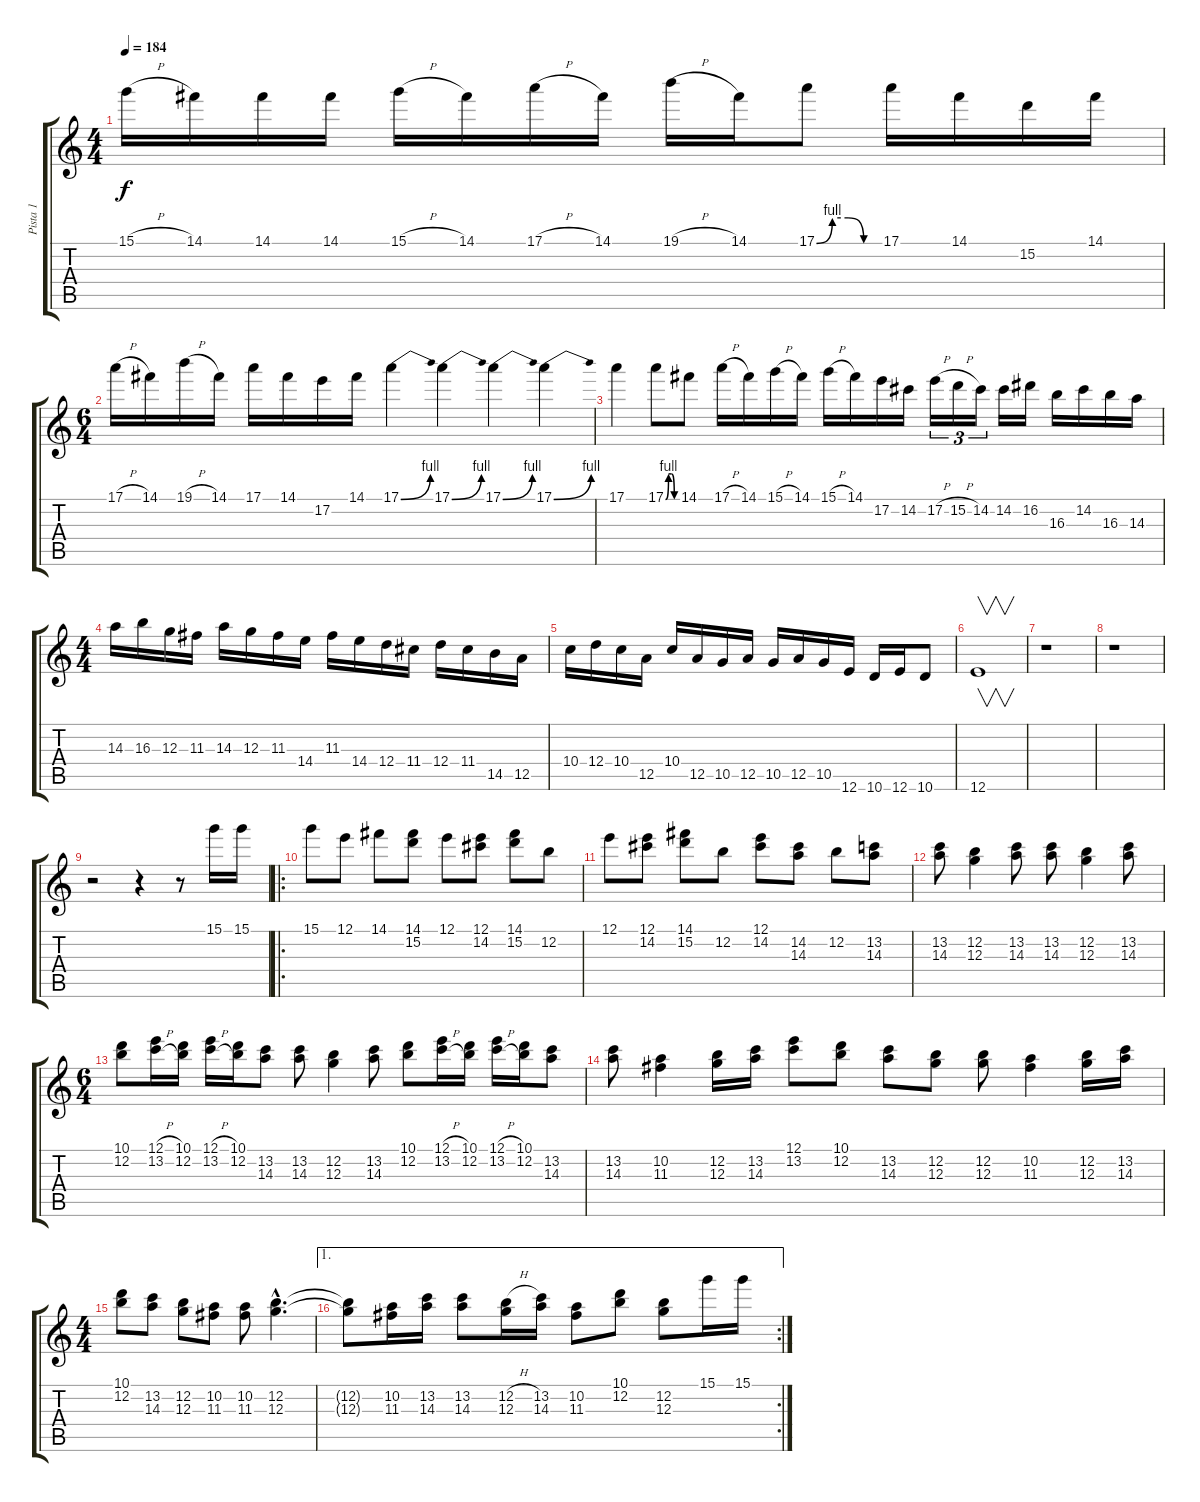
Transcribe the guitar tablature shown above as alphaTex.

\track ("Pista 1" "Pista 1") {instrument overdrivenguitar}
\staff {score tabs}
\tuning (E4 B3 G3 D3 A2 E2) {hide}
\ts (4 4)
\tempo 184
\clef g2
\ks c
15.1{h}.16{dy f} 14.1.16 14.1.16 14.1.16 15.1{h}.16 14.1.16 17.1{h}.16 14.1.16 19.1{h}.16 14.1.16 17.1{be (custom 0 0 15 4 30 4 45 0 60 0)}.8 17.1.16 14.1.16 15.2.16 14.1.16 |
\ts (6 4)
17.1{h}.16 14.1.16 19.1{h}.16 14.1.16 17.1.16 14.1.16 17.2.16 14.1.16 17.1{be (bend 0 0 60 4)}.4 17.1{be (bend 0 0 60 4)}.4 17.1{be (bend 0 0 60 4)}.4 17.1{be (bend 0 0 60 4)}.4 |
17.1.4 17.1{be (custom 0 0 15 4 30 4 45 0 60 0)}.8 14.1.8 17.1{h}.16 14.1.16 15.1{h}.16 14.1.16 15.1{h}.16 14.1.16 17.2.16 14.2.16 17.2{h}.16{tu (3 2)} 15.2{h}.16{tu (3 2)} 14.2.16{tu (3 2)} 14.2.16 16.2.16 16.3.16 14.2.16 16.3.16 14.3.16 |
\ts (4 4)
14.3.16 16.3.16 12.3.16 11.3.16 14.3.16 12.3.16 11.3.16 14.4.16 11.3.16 14.4.16 12.4.16 11.4.16 12.4.16 11.4.16 14.5.16 12.5.16 |
10.4.16 12.4.16 10.4.16 12.5.16 10.4.16 12.5.16 10.5.16 12.5.16 10.5.16 12.5.16 10.5.16 12.6.16 10.6.16 12.6.16 10.6.8 |
12.6.1{v volume 13} |
r.1 |
r.1 |
r.2 r.4 r.8 15.1.16 15.1.16 |
\ro
15.1.8 12.1.8 14.1.8 (14.1 15.2).8 12.1.8 (12.1 14.2).8 (14.1 15.2).8 12.2.8 |
12.1.8 (12.1 14.2).8 (14.1 15.2).8 12.2.8 (12.1 14.2).8 (14.2 14.3).8 12.2.8 (13.2 14.3).8 |
(13.2 14.3).8 (12.2 12.3).4 (13.2 14.3).8 (13.2 14.3).8 (12.2 12.3).4 (13.2 14.3).8 |
\ts (6 4)
(10.1 12.2).8 (12.1{h} 13.2{h}).16 (10.1 12.2).16 (12.1{h} 13.2{h}).16 (10.1 12.2).16 (13.2 14.3).8 (13.2 14.3).8 (12.2 12.3).4 (13.2 14.3).8 (10.1 12.2).8 (12.1{h} 13.2{h}).16 (10.1 12.2).16 (12.1{h} 13.2{h}).16 (10.1 12.2).16 (13.2 14.3).8 |
(13.2 14.3).8 (10.2 11.3).4 (12.2 12.3).16 (13.2 14.3).16 (12.1 13.2).8 (10.1 12.2).8 (13.2 14.3).8 (12.2 12.3).8 (12.2 12.3).8 (10.2 11.3).4 (12.2 12.3).16 (13.2 14.3).16 |
\ts (4 4)
(10.1 12.2).8 (13.2 14.3).8 (12.2 12.3).8 (10.2 11.3).8 (10.2 11.3).8 (12.2{hac} 12.3{hac}).4{d} |
\ae 1
\rc 2
(12.2{t} 12.3{t}).8 (10.2 11.3).16 (13.2 14.3).16 (13.2 14.3).8 (12.2{h} 12.3).16 (13.2 14.3).16 (10.2 11.3).8 (10.1 12.2).8 (12.2 12.3).8 15.1.16 15.1.16
